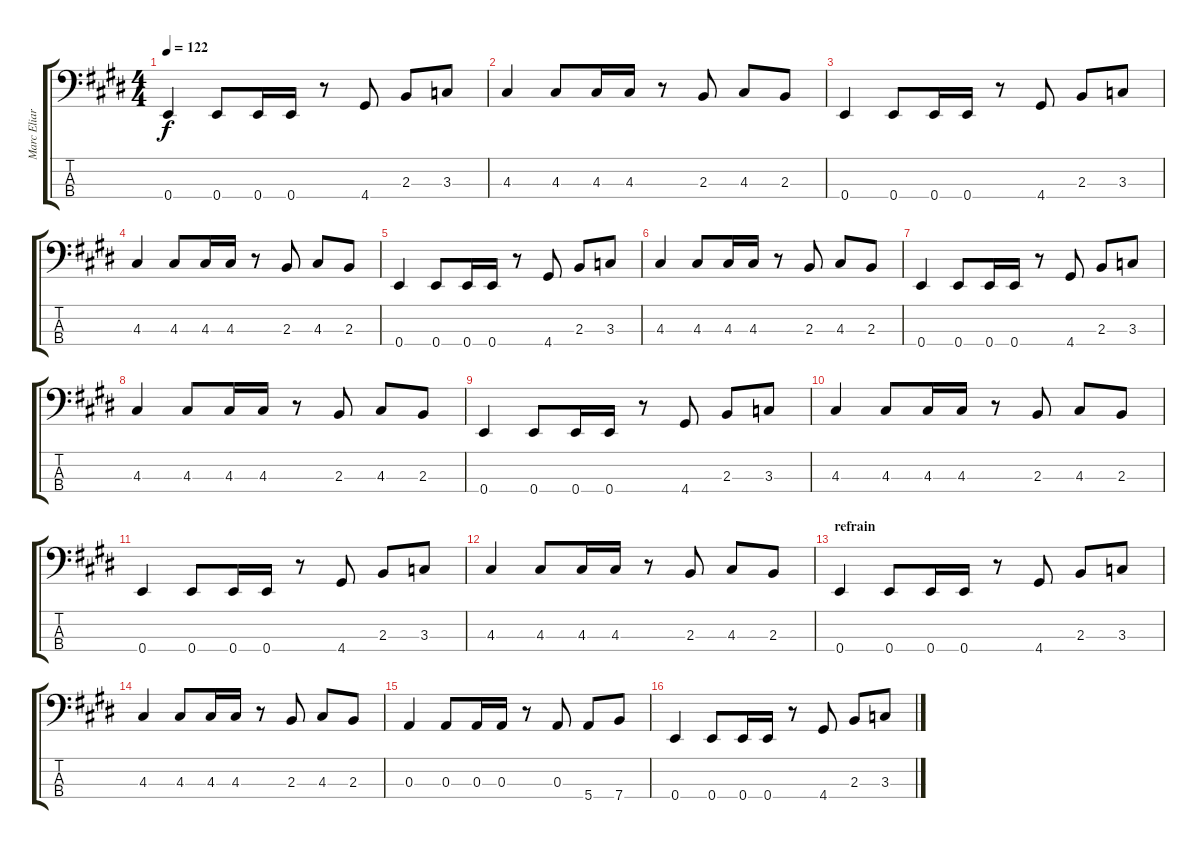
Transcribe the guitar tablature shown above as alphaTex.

\track ("Marc Eliard (basse)" "Marc Eliar") {instrument electricbassfinger}
\staff {score tabs}
\tuning (G2 D2 A1 E1) {hide}
\ts (4 4)
\tempo 122
\clef f4
\ks e
0.4.4{dy f} 0.4.8 0.4.16 0.4.16 r.8 4.4.8 2.3.8 3.3.8 |
4.3.4 4.3.8 4.3.16 4.3.16 r.8 2.3.8 4.3.8 2.3.8 |
0.4.4 0.4.8 0.4.16 0.4.16 r.8 4.4.8 2.3.8 3.3.8 |
4.3.4 4.3.8 4.3.16 4.3.16 r.8 2.3.8 4.3.8 2.3.8 |
0.4.4 0.4.8 0.4.16 0.4.16 r.8 4.4.8 2.3.8 3.3.8 |
4.3.4 4.3.8 4.3.16 4.3.16 r.8 2.3.8 4.3.8 2.3.8 |
0.4.4 0.4.8 0.4.16 0.4.16 r.8 4.4.8 2.3.8 3.3.8 |
4.3.4 4.3.8 4.3.16 4.3.16 r.8 2.3.8 4.3.8 2.3.8 |
0.4.4 0.4.8 0.4.16 0.4.16 r.8 4.4.8 2.3.8 3.3.8 |
4.3.4 4.3.8 4.3.16 4.3.16 r.8 2.3.8 4.3.8 2.3.8 |
0.4.4 0.4.8 0.4.16 0.4.16 r.8 4.4.8 2.3.8 3.3.8 |
4.3.4 4.3.8 4.3.16 4.3.16 r.8 2.3.8 4.3.8 2.3.8 |
\section ("" "refrain")
0.4.4 0.4.8 0.4.16 0.4.16 r.8 4.4.8 2.3.8 3.3.8 |
4.3.4 4.3.8 4.3.16 4.3.16 r.8 2.3.8 4.3.8 2.3.8 |
0.3.4 0.3.8 0.3.16 0.3.16 r.8 0.3.8 5.4.8 7.4.8 |
0.4.4 0.4.8 0.4.16 0.4.16 r.8 4.4.8 2.3.8 3.3.8
